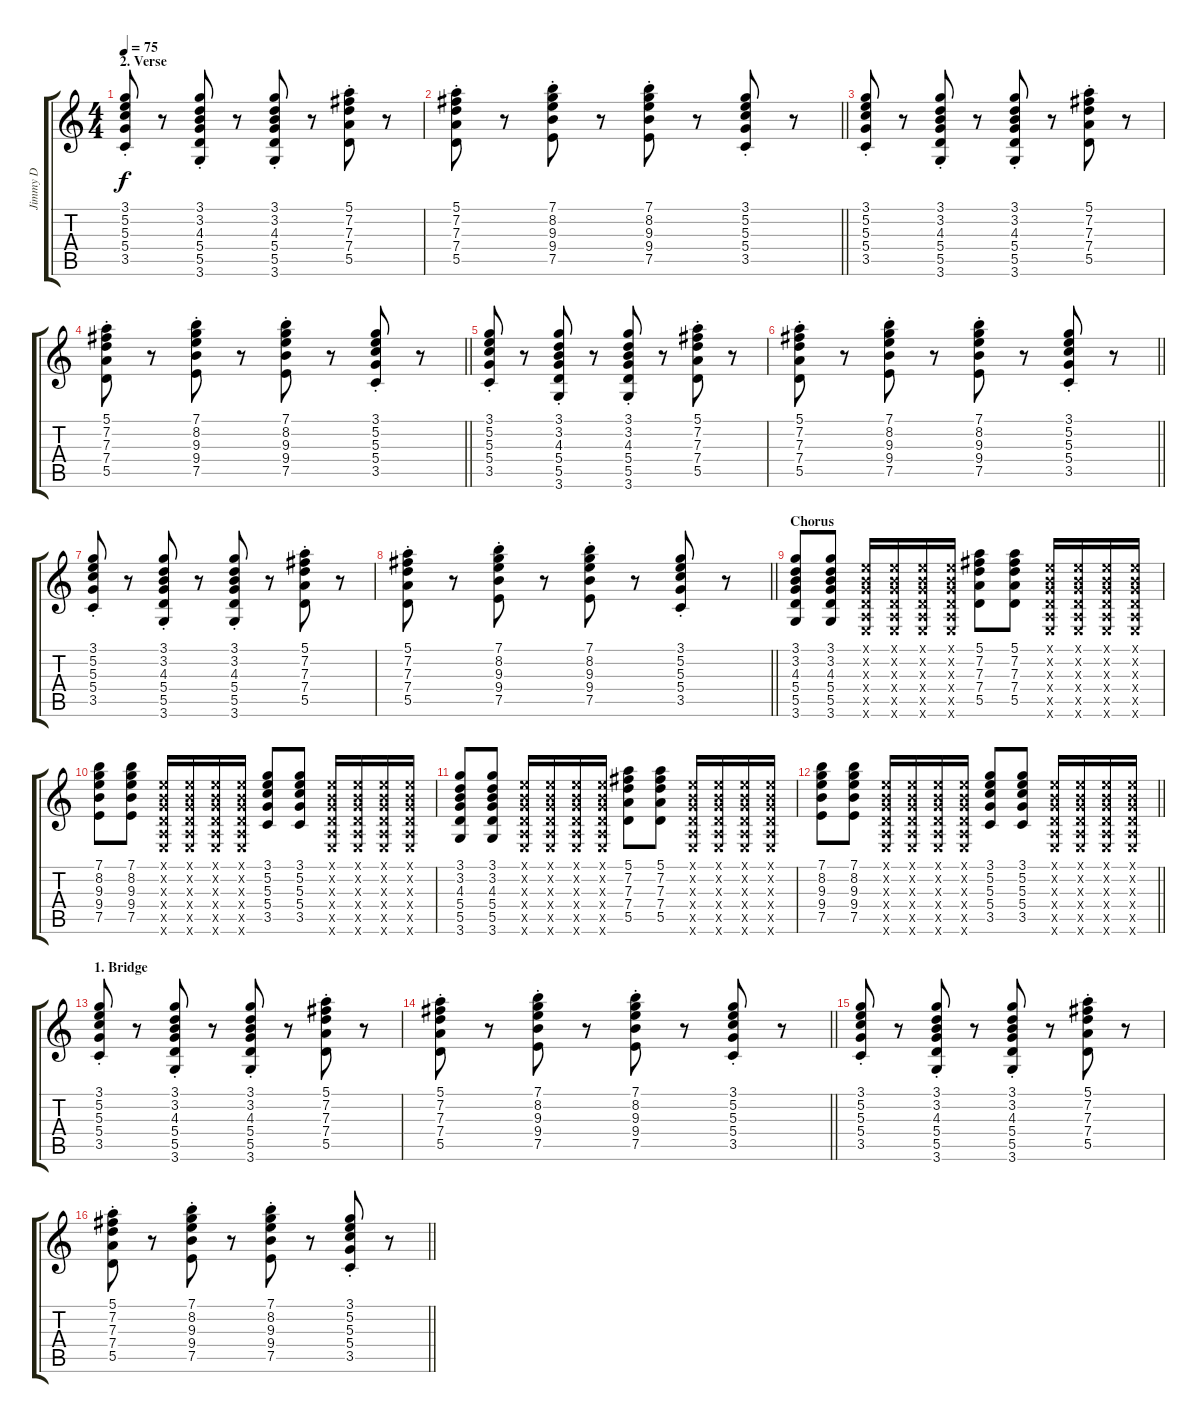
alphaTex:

\track ("Jimmy D" "Jimmy D") {instrument acousticguitarsteel}
\staff {score tabs}
\tuning (E4 B3 G3 D3 A2 E2) {hide}
\ts (4 4)
\section ("" "2. Verse")
\tempo 75
\clef g2
\ks c
(3.1{st} 5.2{st} 5.3{st} 5.4{st} 3.5{st}).8{dy f} r.8 (3.1{st} 3.2{st} 4.3{st} 5.4{st} 5.5{st} 3.6{st}).8 r.8 (3.1{st} 3.2{st} 4.3{st} 5.4{st} 5.5{st} 3.6{st}).8 r.8 (5.1{st} 7.2{st} 7.3{st} 7.4{st} 5.5{st}).8 r.8 |
\barLineRight lightlight
(5.1{st} 7.2{st} 7.3{st} 7.4{st} 5.5{st}).8 r.8 (7.1{st} 8.2{st} 9.3{st} 9.4{st} 7.5{st}).8 r.8 (7.1{st} 8.2{st} 9.3{st} 9.4{st} 7.5{st}).8 r.8 (3.1{st} 5.2{st} 5.3{st} 5.4{st} 3.5{st}).8 r.8 |
(3.1{st} 5.2{st} 5.3{st} 5.4{st} 3.5{st}).8 r.8 (3.1{st} 3.2{st} 4.3{st} 5.4{st} 5.5{st} 3.6{st}).8 r.8 (3.1{st} 3.2{st} 4.3{st} 5.4{st} 5.5{st} 3.6{st}).8 r.8 (5.1{st} 7.2{st} 7.3{st} 7.4{st} 5.5{st}).8 r.8 |
\barLineRight lightlight
(5.1{st} 7.2{st} 7.3{st} 7.4{st} 5.5{st}).8 r.8 (7.1{st} 8.2{st} 9.3{st} 9.4{st} 7.5{st}).8 r.8 (7.1{st} 8.2{st} 9.3{st} 9.4{st} 7.5{st}).8 r.8 (3.1{st} 5.2{st} 5.3{st} 5.4{st} 3.5{st}).8 r.8 |
(3.1{st} 5.2{st} 5.3{st} 5.4{st} 3.5{st}).8 r.8 (3.1{st} 3.2{st} 4.3{st} 5.4{st} 5.5{st} 3.6{st}).8 r.8 (3.1{st} 3.2{st} 4.3{st} 5.4{st} 5.5{st} 3.6{st}).8 r.8 (5.1{st} 7.2{st} 7.3{st} 7.4{st} 5.5{st}).8 r.8 |
\barLineRight lightlight
(5.1{st} 7.2{st} 7.3{st} 7.4{st} 5.5{st}).8 r.8 (7.1{st} 8.2{st} 9.3{st} 9.4{st} 7.5{st}).8 r.8 (7.1{st} 8.2{st} 9.3{st} 9.4{st} 7.5{st}).8 r.8 (3.1{st} 5.2{st} 5.3{st} 5.4{st} 3.5{st}).8 r.8 |
(3.1{st} 5.2{st} 5.3{st} 5.4{st} 3.5{st}).8 r.8 (3.1{st} 3.2{st} 4.3{st} 5.4{st} 5.5{st} 3.6{st}).8 r.8 (3.1{st} 3.2{st} 4.3{st} 5.4{st} 5.5{st} 3.6{st}).8 r.8 (5.1{st} 7.2{st} 7.3{st} 7.4{st} 5.5{st}).8 r.8 |
\barLineRight lightlight
(5.1{st} 7.2{st} 7.3{st} 7.4{st} 5.5{st}).8 r.8 (7.1{st} 8.2{st} 9.3{st} 9.4{st} 7.5{st}).8 r.8 (7.1{st} 8.2{st} 9.3{st} 9.4{st} 7.5{st}).8 r.8 (3.1{st} 5.2{st} 5.3{st} 5.4{st} 3.5{st}).8 r.8 |
\section ("" "Chorus")
(3.1 3.2 4.3 5.4 5.5 3.6).8 (3.1 3.2 4.3 5.4 5.5 3.6).8 (0.1{x} 0.2{x} 0.3{x} 0.4{x} 0.5{x} 0.6{x}).16 (0.1{x} 0.2{x} 0.3{x} 0.4{x} 0.5{x} 0.6{x}).16 (0.1{x} 0.2{x} 0.3{x} 0.4{x} 0.5{x} 0.6{x}).16 (0.1{x} 0.2{x} 0.3{x} 0.4{x} 0.5{x} 0.6{x}).16 (5.1 7.2 7.3 7.4 5.5).8 (5.1 7.2 7.3 7.4 5.5).8 (0.1{x} 0.2{x} 0.3{x} 0.4{x} 0.5{x} 0.6{x}).16 (0.1{x} 0.2{x} 0.3{x} 0.4{x} 0.5{x} 0.6{x}).16 (0.1{x} 0.2{x} 0.3{x} 0.4{x} 0.5{x} 0.6{x}).16 (0.1{x} 0.2{x} 0.3{x} 0.4{x} 0.5{x} 0.6{x}).16 |
(7.1 8.2 9.3 9.4 7.5).8 (7.1 8.2 9.3 9.4 7.5).8 (0.1{x} 0.2{x} 0.3{x} 0.4{x} 0.5{x} 0.6{x}).16 (0.1{x} 0.2{x} 0.3{x} 0.4{x} 0.5{x} 0.6{x}).16 (0.1{x} 0.2{x} 0.3{x} 0.4{x} 0.5{x} 0.6{x}).16 (0.1{x} 0.2{x} 0.3{x} 0.4{x} 0.5{x} 0.6{x}).16 (3.1 5.2 5.3 5.4 3.5).8 (3.1 5.2 5.3 5.4 3.5).8 (0.1{x} 0.2{x} 0.3{x} 0.4{x} 0.5{x} 0.6{x}).16 (0.1{x} 0.2{x} 0.3{x} 0.4{x} 0.5{x} 0.6{x}).16 (0.1{x} 0.2{x} 0.3{x} 0.4{x} 0.5{x} 0.6{x}).16 (0.1{x} 0.2{x} 0.3{x} 0.4{x} 0.5{x} 0.6{x}).16 |
(3.1 3.2 4.3 5.4 5.5 3.6).8 (3.1 3.2 4.3 5.4 5.5 3.6).8 (0.1{x} 0.2{x} 0.3{x} 0.4{x} 0.5{x} 0.6{x}).16 (0.1{x} 0.2{x} 0.3{x} 0.4{x} 0.5{x} 0.6{x}).16 (0.1{x} 0.2{x} 0.3{x} 0.4{x} 0.5{x} 0.6{x}).16 (0.1{x} 0.2{x} 0.3{x} 0.4{x} 0.5{x} 0.6{x}).16 (5.1 7.2 7.3 7.4 5.5).8 (5.1 7.2 7.3 7.4 5.5).8 (0.1{x} 0.2{x} 0.3{x} 0.4{x} 0.5{x} 0.6{x}).16 (0.1{x} 0.2{x} 0.3{x} 0.4{x} 0.5{x} 0.6{x}).16 (0.1{x} 0.2{x} 0.3{x} 0.4{x} 0.5{x} 0.6{x}).16 (0.1{x} 0.2{x} 0.3{x} 0.4{x} 0.5{x} 0.6{x}).16 |
\barLineRight lightlight
(7.1 8.2 9.3 9.4 7.5).8 (7.1 8.2 9.3 9.4 7.5).8 (0.1{x} 0.2{x} 0.3{x} 0.4{x} 0.5{x} 0.6{x}).16 (0.1{x} 0.2{x} 0.3{x} 0.4{x} 0.5{x} 0.6{x}).16 (0.1{x} 0.2{x} 0.3{x} 0.4{x} 0.5{x} 0.6{x}).16 (0.1{x} 0.2{x} 0.3{x} 0.4{x} 0.5{x} 0.6{x}).16 (3.1 5.2 5.3 5.4 3.5).8 (3.1 5.2 5.3 5.4 3.5).8 (0.1{x} 0.2{x} 0.3{x} 0.4{x} 0.5{x} 0.6{x}).16 (0.1{x} 0.2{x} 0.3{x} 0.4{x} 0.5{x} 0.6{x}).16 (0.1{x} 0.2{x} 0.3{x} 0.4{x} 0.5{x} 0.6{x}).16 (0.1{x} 0.2{x} 0.3{x} 0.4{x} 0.5{x} 0.6{x}).16 |
\section ("" "1. Bridge")
(3.1{st} 5.2{st} 5.3{st} 5.4{st} 3.5{st}).8 r.8 (3.1{st} 3.2{st} 4.3{st} 5.4{st} 5.5{st} 3.6{st}).8 r.8 (3.1{st} 3.2{st} 4.3{st} 5.4{st} 5.5{st} 3.6{st}).8 r.8 (5.1{st} 7.2{st} 7.3{st} 7.4{st} 5.5{st}).8 r.8 |
\barLineRight lightlight
(5.1{st} 7.2{st} 7.3{st} 7.4{st} 5.5{st}).8 r.8 (7.1{st} 8.2{st} 9.3{st} 9.4{st} 7.5{st}).8 r.8 (7.1{st} 8.2{st} 9.3{st} 9.4{st} 7.5{st}).8 r.8 (3.1{st} 5.2{st} 5.3{st} 5.4{st} 3.5{st}).8 r.8 |
(3.1{st} 5.2{st} 5.3{st} 5.4{st} 3.5{st}).8 r.8 (3.1{st} 3.2{st} 4.3{st} 5.4{st} 5.5{st} 3.6{st}).8 r.8 (3.1{st} 3.2{st} 4.3{st} 5.4{st} 5.5{st} 3.6{st}).8 r.8 (5.1{st} 7.2{st} 7.3{st} 7.4{st} 5.5{st}).8 r.8 |
\barLineRight lightlight
(5.1{st} 7.2{st} 7.3{st} 7.4{st} 5.5{st}).8 r.8 (7.1{st} 8.2{st} 9.3{st} 9.4{st} 7.5{st}).8 r.8 (7.1{st} 8.2{st} 9.3{st} 9.4{st} 7.5{st}).8 r.8 (3.1{st} 5.2{st} 5.3{st} 5.4{st} 3.5{st}).8 r.8
